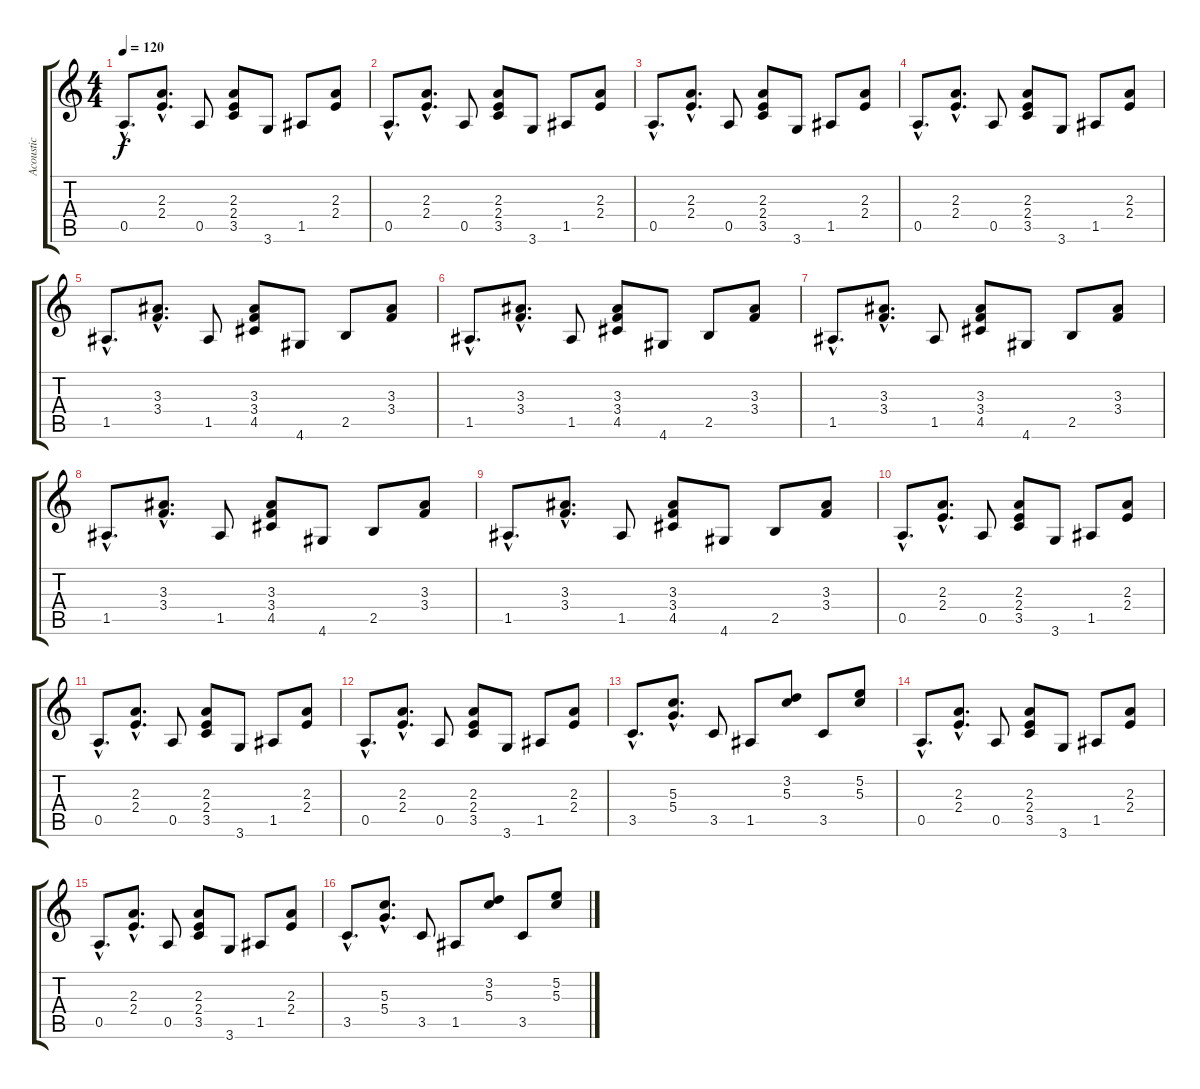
\track ("Acoustic" "Acoustic") {instrument acousticguitarnylon}
\staff {score tabs}
\tuning (E4 B3 G3 D3 A2 E2) {hide}
\ts (4 4)
\tempo 120
\clef g2
\ks c
0.5{hac}.8{d dy f} (2.3{hac} 2.4{hac}).8{d} 0.5.8 (2.3 2.4 3.5).8 3.6.8 1.5.8 (2.3 2.4).8 |
0.5{hac}.8{d} (2.3{hac} 2.4{hac}).8{d} 0.5.8 (2.3 2.4 3.5).8 3.6.8 1.5.8 (2.3 2.4).8 |
0.5{hac}.8{d} (2.3{hac} 2.4{hac}).8{d} 0.5.8 (2.3 2.4 3.5).8 3.6.8 1.5.8 (2.3 2.4).8 |
0.5{hac}.8{d} (2.3{hac} 2.4{hac}).8{d} 0.5.8 (2.3 2.4 3.5).8 3.6.8 1.5.8 (2.3 2.4).8 |
1.5{hac}.8{d} (3.3{hac} 3.4{hac}).8{d} 1.5.8 (3.3 3.4 4.5).8 4.6.8 2.5.8 (3.3 3.4).8 |
1.5{hac}.8{d} (3.3{hac} 3.4{hac}).8{d} 1.5.8 (3.3 3.4 4.5).8 4.6.8 2.5.8 (3.3 3.4).8 |
1.5{hac}.8{d} (3.3{hac} 3.4{hac}).8{d} 1.5.8 (3.3 3.4 4.5).8 4.6.8 2.5.8 (3.3 3.4).8 |
1.5{hac}.8{d} (3.3{hac} 3.4{hac}).8{d} 1.5.8 (3.3 3.4 4.5).8 4.6.8 2.5.8 (3.3 3.4).8 |
1.5{hac}.8{d} (3.3{hac} 3.4{hac}).8{d} 1.5.8 (3.3 3.4 4.5).8 4.6.8 2.5.8 (3.3 3.4).8 |
0.5{hac}.8{d} (2.3{hac} 2.4{hac}).8{d} 0.5.8 (2.3 2.4 3.5).8 3.6.8 1.5.8 (2.3 2.4).8 |
0.5{hac}.8{d} (2.3{hac} 2.4{hac}).8{d} 0.5.8 (2.3 2.4 3.5).8 3.6.8 1.5.8 (2.3 2.4).8 |
0.5{hac}.8{d} (2.3{hac} 2.4{hac}).8{d} 0.5.8 (2.3 2.4 3.5).8 3.6.8 1.5.8 (2.3 2.4).8 |
3.5{hac}.8{d} (5.3{hac} 5.4{hac}).8{d} 3.5.8 1.5.8 (3.2 5.3).8 3.5.8 (5.2 5.3).8 |
0.5{hac}.8{d} (2.3{hac} 2.4{hac}).8{d} 0.5.8 (2.3 2.4 3.5).8 3.6.8 1.5.8 (2.3 2.4).8 |
0.5{hac}.8{d} (2.3{hac} 2.4{hac}).8{d} 0.5.8 (2.3 2.4 3.5).8 3.6.8 1.5.8 (2.3 2.4).8 |
3.5{hac}.8{d} (5.3{hac} 5.4{hac}).8{d} 3.5.8 1.5.8 (3.2 5.3).8 3.5.8 (5.2 5.3).8
